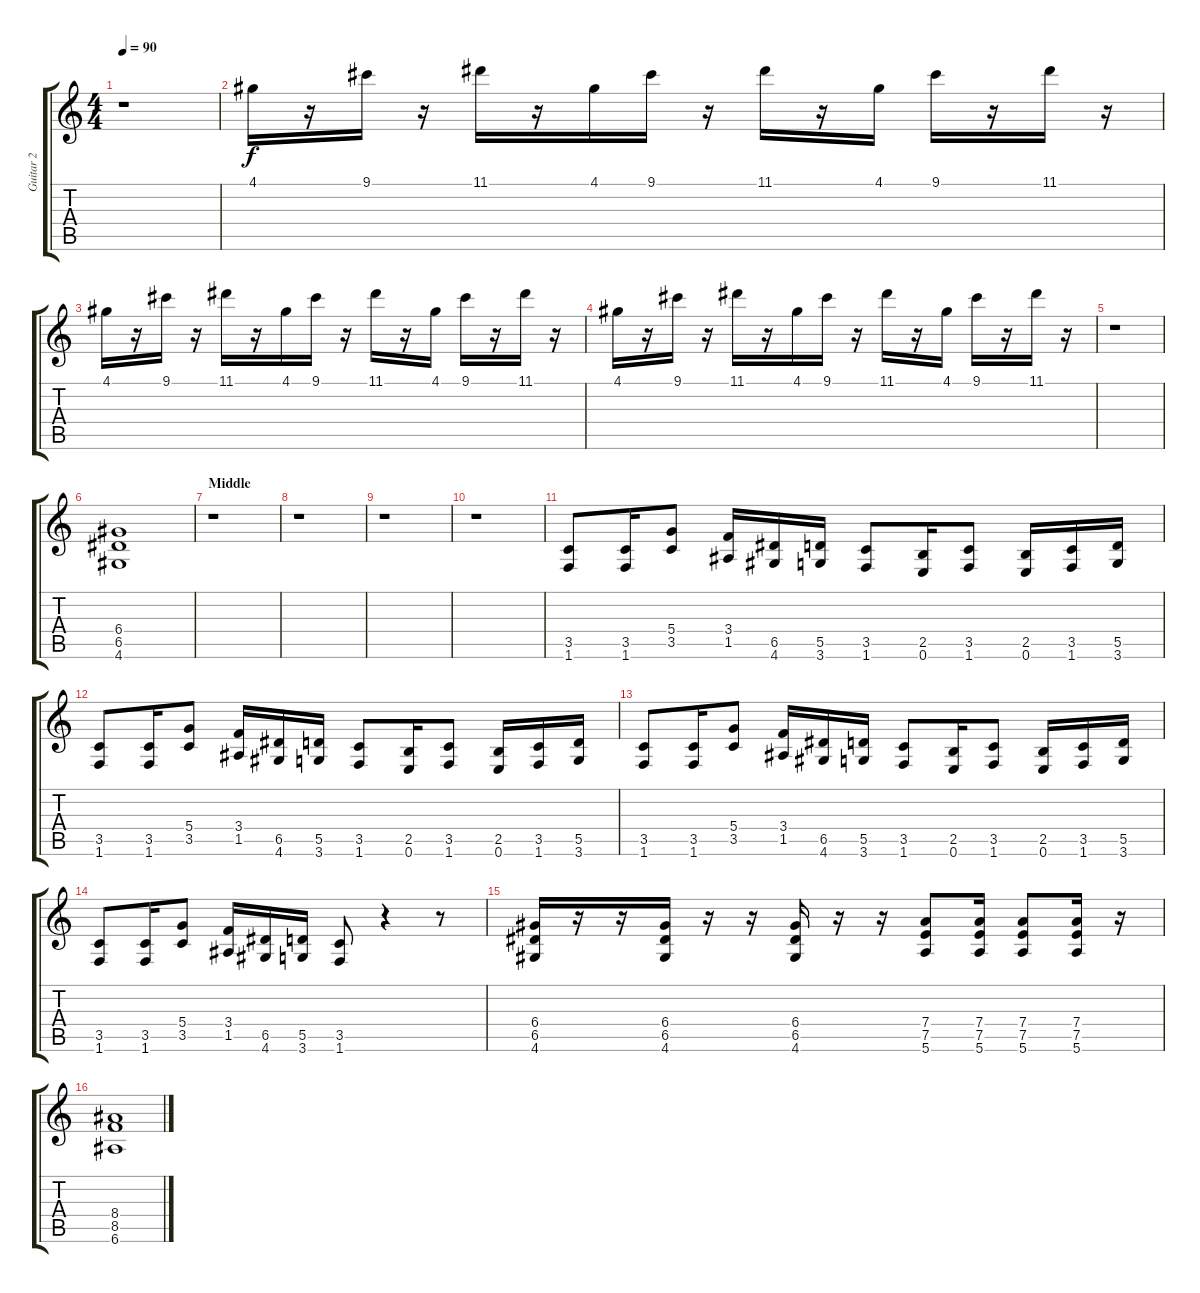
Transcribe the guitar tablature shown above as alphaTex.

\track ("Guitar 2" "Guitar 2") {instrument overdrivenguitar}
\staff {score tabs}
\tuning (E4 B3 G3 D3 A2 E2) {hide}
\ts (4 4)
\tempo 90
\clef g2
\ks c
r.1{dy f} |
4.1.16 r.16 9.1.16 r.16 11.1.16 r.16 4.1.16 9.1.16 r.16 11.1.16 r.16 4.1.16 9.1.16 r.16 11.1.16 r.16 |
4.1.16 r.16 9.1.16 r.16 11.1.16 r.16 4.1.16 9.1.16 r.16 11.1.16 r.16 4.1.16 9.1.16 r.16 11.1.16 r.16 |
4.1.16 r.16 9.1.16 r.16 11.1.16 r.16 4.1.16 9.1.16 r.16 11.1.16 r.16 4.1.16 9.1.16 r.16 11.1.16 r.16 |
r.1 |
(6.4 6.5 4.6).1 |
\section ("" "Middle")
r.1 |
r.1 |
r.1 |
r.1 |
(3.5 1.6).8 (3.5 1.6).16 (5.4 3.5).8 (3.4 1.5).16 (6.5 4.6).16 (5.5 3.6).16 (3.5 1.6).8 (2.5 0.6).16 (3.5 1.6).8 (2.5 0.6).16 (3.5 1.6).16 (5.5 3.6).16 |
(3.5 1.6).8 (3.5 1.6).16 (5.4 3.5).8 (3.4 1.5).16 (6.5 4.6).16 (5.5 3.6).16 (3.5 1.6).8 (2.5 0.6).16 (3.5 1.6).8 (2.5 0.6).16 (3.5 1.6).16 (5.5 3.6).16 |
(3.5 1.6).8 (3.5 1.6).16 (5.4 3.5).8 (3.4 1.5).16 (6.5 4.6).16 (5.5 3.6).16 (3.5 1.6).8 (2.5 0.6).16 (3.5 1.6).8 (2.5 0.6).16 (3.5 1.6).16 (5.5 3.6).16 |
(3.5 1.6).8 (3.5 1.6).16 (5.4 3.5).8 (3.4 1.5).16 (6.5 4.6).16 (5.5 3.6).16 (3.5 1.6).8 r.4 r.8 |
(6.4 6.5 4.6).16 r.16 r.16 (6.4 6.5 4.6).16 r.16 r.16 (6.4 6.5 4.6).16 r.16 r.16 (7.4 7.5 5.6).8 (7.4 7.5 5.6).16 (7.4 7.5 5.6).8 (7.4 7.5 5.6).16 r.16 |
(8.4 8.5 6.6).1
